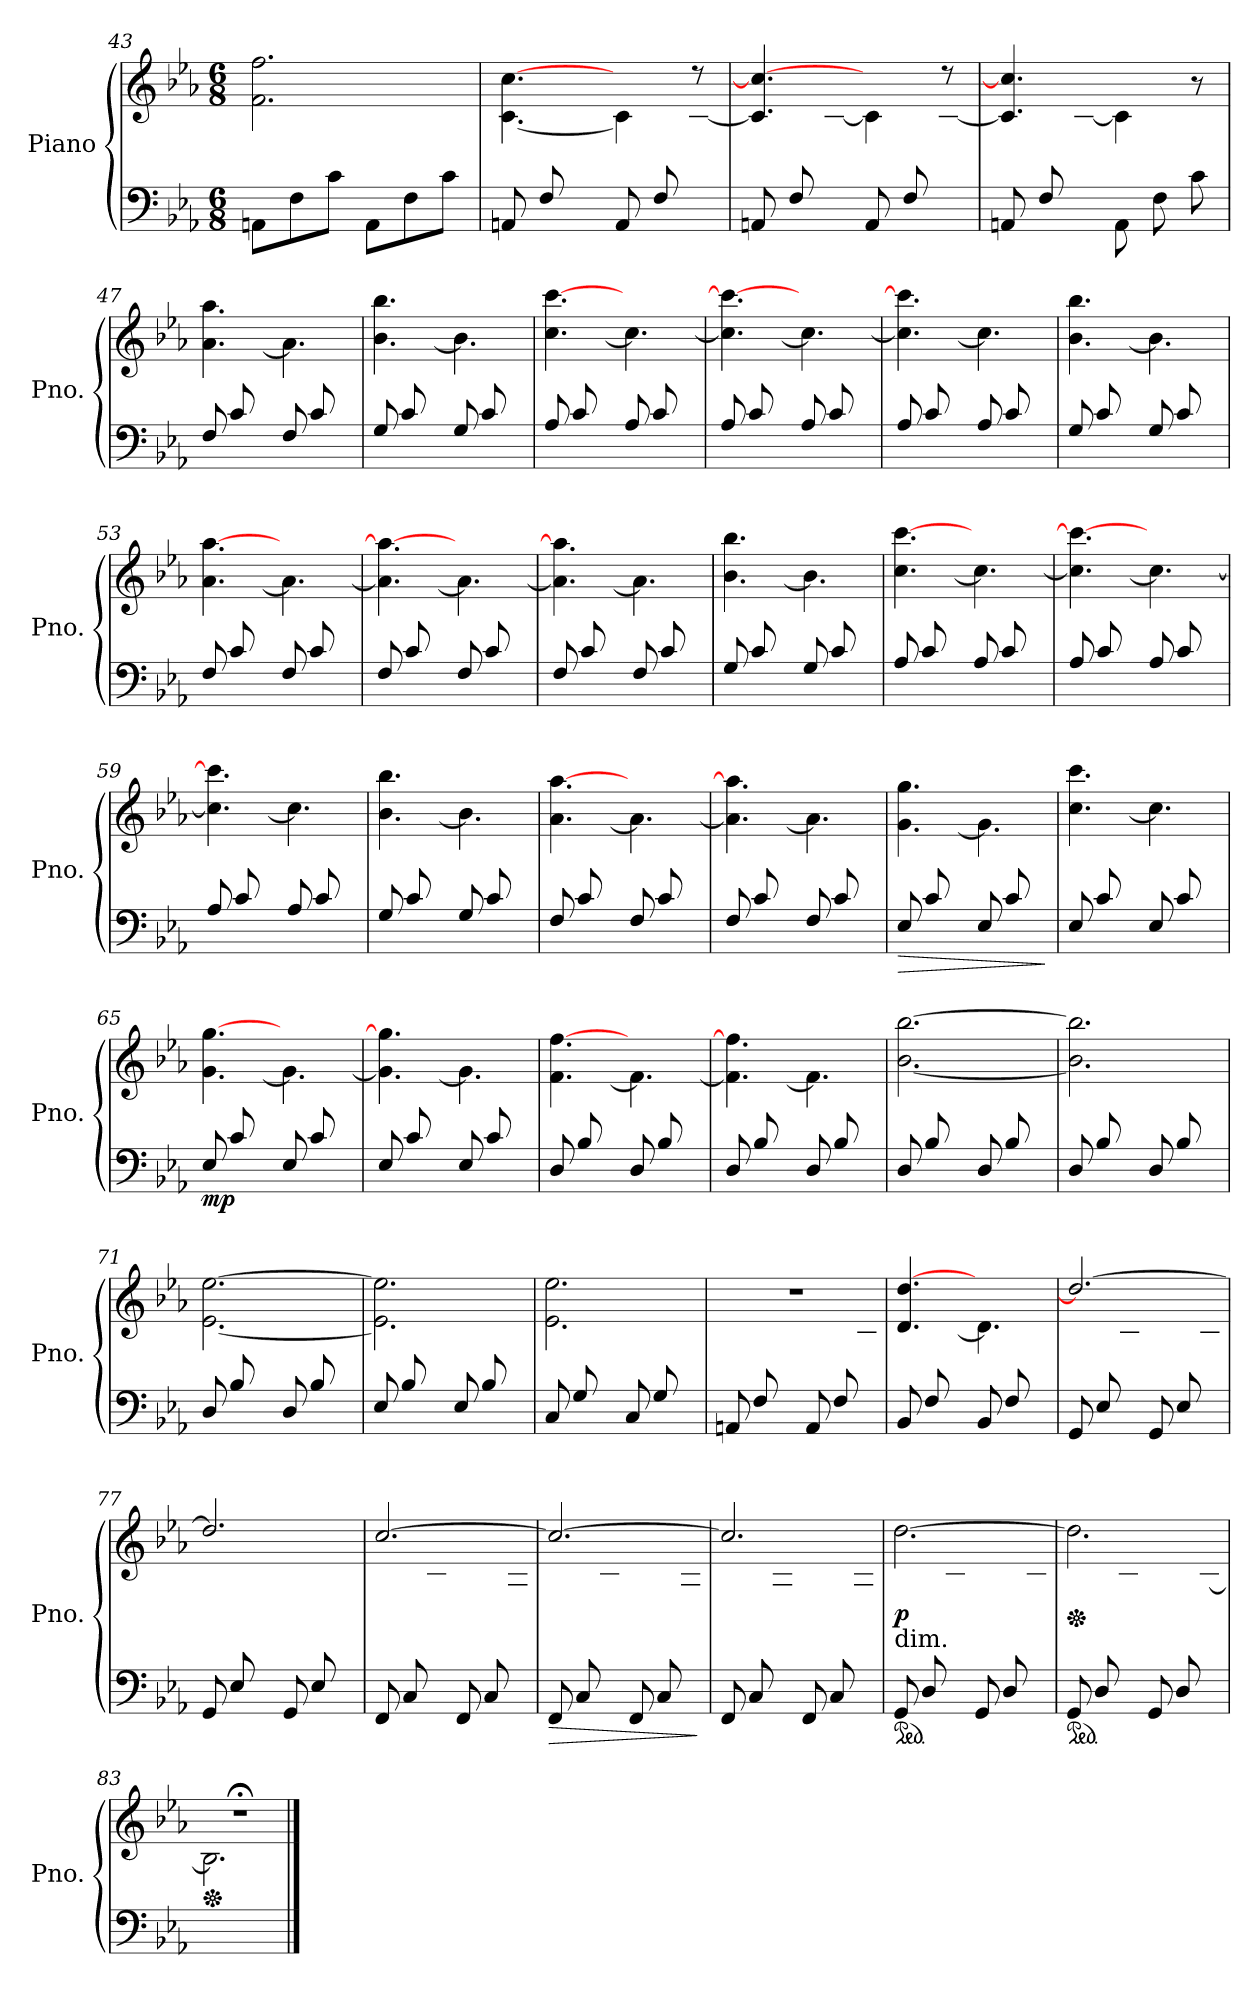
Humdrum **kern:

**kern	**kern	**dynam
*part1	*part1	*part1
*staff2	*staff1	*staff1/2
*I"Piano	*	*
*I'Pno.	*	*
*clefF4	*clefG2	*
*k[b-e-a-]	*k[b-e-a-]	*
*M6/8	*M6/8	*
=43	=43	=43
8AAn\L	2.f\ 2.ff\	.
8F\	.	.
8c\J	.	.
8AA\L	.	.
8F\	.	.
8c\J	.	.
=44	=44	=44
*	*^	*
8AAn/L	[4.c\ [4.cc\	4ryy	.
8F/	.	.	.
8ryy	.	8f\J	.
8AA/L	4c\]	4ryy	.
8F/	.	.	.
8ryy	8r	[8c\J	.
=45	=45	=45	=45
8AAn/L	4.c/] 4.cc/_	4ryy	.
8F/	.	.	.
8ryy	.	[8c\J	.
8AA/L	4c\]	4ryy	.
8F/	.	.	.
8ryy	8r	[8c\J	.
=46	=46	=46	=46
8AAn/L	4.c/] 4.cc/]	4ryy	.
8F/	.	.	.
8ryy	.	[8c\J	.
8AA\L	4c\]	4.ryy	.
8F\	.	.	.
8c\J	8r	.	.
=47	=47	=47	=47
8F/L	4.a-\ 4.aa-\	4ryy	.
8c/	.	.	.
8ryy	.	[8a-\J	.
8F/L	4.a-\]	4ryy	.
8c/	.	.	.
8ryy	.	8a-\J	.
=48	=48	=48	=48
8G/L	4.b-\ 4.bb-\	4ryy	.
8c/	.	.	.
8ryy	.	[8b-\J	.
8G/L	4.b-\]	4ryy	.
8c/	.	.	.
8ryy	.	8b-\J	.
=49	=49	=49	=49
8A-/L	4.cc\ [4.ccc\	4ryy	.
8c/	.	.	.
8ryy	.	[8cc\J	.
8A-/L	4.cc\]	4ryy	.
8c/	.	.	.
8ryy	.	[8cc\J	.
=50	=50	=50	=50
8A-/L	4.cc\] 4.ccc\_	4ryy	.
8c/	.	.	.
8ryy	.	[8cc\J	.
8A-/L	4.cc\]	4ryy	.
8c/	.	.	.
8ryy	.	[8cc\J	.
=51	=51	=51	=51
8A-/L	4.cc\] 4.ccc\]	4ryy	.
8c/	.	.	.
8ryy	.	[8cc\J	.
8A-/L	4.cc\]	4ryy	.
8c/	.	.	.
8ryy	.	8cc\J	.
=52	=52	=52	=52
8G/L	4.b-\ 4.bb-\	4ryy	.
8c/	.	.	.
8ryy	.	[8b-\J	.
8G/L	4.b-\]	4ryy	.
8c/	.	.	.
8ryy	.	8b-\J	.
=53	=53	=53	=53
8F/L	4.a-\ [4.aa-\	4ryy	.
8c/	.	.	.
8ryy	.	[8a-\J	.
8F/L	4.a-\]	4ryy	.
8c/	.	.	.
8ryy	.	[8a-\J	.
=54	=54	=54	=54
8F/L	4.a-\] 4.aa-\_	4ryy	.
8c/	.	.	.
8ryy	.	[8a-\J	.
8F/L	4.a-\]	4ryy	.
8c/	.	.	.
8ryy	.	[8a-\J	.
=55	=55	=55	=55
8F/L	4.a-\] 4.aa-\]	4ryy	.
8c/	.	.	.
8ryy	.	[8a-\J	.
8F/L	4.a-\]	4ryy	.
8c/	.	.	.
8ryy	.	8a-\J	.
=56	=56	=56	=56
8G/L	4.b-\ 4.bb-\	4ryy	.
8c/	.	.	.
8ryy	.	[8b-\J	.
8G/L	4.b-\]	4ryy	.
8c/	.	.	.
8ryy	.	8b-\J	.
=57	=57	=57	=57
8A-/L	4.cc\ [4.ccc\	4ryy	.
8c/	.	.	.
8ryy	.	[8cc\J	.
8A-/L	4.cc\]	4ryy	.
8c/	.	.	.
8ryy	.	[8cc\J	.
=58	=58	=58	=58
8A-/L	4.cc\] 4.ccc\_	4ryy	.
8c/	.	.	.
8ryy	.	[8cc\J	.
8A-/L	4.cc\]	4ryy	.
8c/	.	.	.
8ryy	.	[8cc\J	.
=59	=59	=59	=59
8A-/L	4.cc\] 4.ccc\]	4ryy	.
8c/	.	.	.
8ryy	.	[8cc\J	.
8A-/L	4.cc\]	4ryy	.
8c/	.	.	.
8ryy	.	8cc\J	.
=60	=60	=60	=60
8G/L	4.b-\ 4.bb-\	4ryy	.
8c/	.	.	.
8ryy	.	[8b-\J	.
8G/L	4.b-\]	4ryy	.
8c/	.	.	.
8ryy	.	8b-\J	.
=61	=61	=61	=61
8F/L	4.a-\ [4.aa-\	4ryy	.
8c/	.	.	.
8ryy	.	[8a-\J	.
8F/L	4.a-\]	4ryy	.
8c/	.	.	.
8ryy	.	[8a-\J	.
=62	=62	=62	=62
8F/L	4.a-\] 4.aa-\]	4ryy	.
8c/	.	.	.
8ryy	.	[8a-\J	.
8F/L	4.a-\]	4ryy	.
8c/	.	.	.
8ryy	.	8a-\J	.
=63	=63	=63	=63
!	!	!	!LO:HP:b=2
8E-/L	4.g\ 4.gg\	4ryy	>
8c/	.	.	.
8ryy	.	[8g\J	.
8E-/L	4.g\]	4ryy	.
8c/	.	.	.
8ryy	.	8g\J	.
*	*v	*v	*
.	.	]
=64	=64	=64
*	*^	*
8E-/L	4.cc\ 4.ccc\	4ryy	.
8c/	.	.	.
8ryy	.	[8cc\J	.
8E-/L	4.cc\]	4ryy	.
8c/	.	.	.
8ryy	.	8g\J	.
=65	=65	=65	=65
!	!	!	!LO:DY:b=2
8E-/L	4.g\ [4.gg\	4ryy	mp
8c/	.	.	.
8ryy	.	[8g\J	.
8E-/L	4.g\]	4ryy	.
8c/	.	.	.
8ryy	.	[8g\J	.
=66	=66	=66	=66
8E-/L	4.g\] 4.gg\]	4ryy	.
8c/	.	.	.
8ryy	.	[8g\J	.
8E-/L	4.g\]	4ryy	.
8c/	.	.	.
8ryy	.	8g\J	.
=67	=67	=67	=67
8D/L	4.f\ [4.ff\	4ryy	.
8B-/	.	.	.
8ryy	.	[8f\J	.
8D/L	4.f\]	4ryy	.
8B-/	.	.	.
8ryy	.	[8f\J	.
=68	=68	=68	=68
8D/L	4.f\] 4.ff\]	4ryy	.
8B-/	.	.	.
8ryy	.	[8f\J	.
8D/L	4.f\]	4ryy	.
8B-/	.	.	.
8ryy	.	8f\J	.
=69	=69	=69	=69
8D/L	[2.b-\ [2.bb-\	4ryy	.
8B-/	.	.	.
8ryy	.	8f\J	.
8D/L	.	4ryy	.
8B-/	.	.	.
8ryy	.	8f\J	.
=70	=70	=70	=70
8D/L	2.b-\] 2.bb-\]	4ryy	.
8B-/	.	.	.
8ryy	.	8f\J	.
8D/L	.	4ryy	.
8B-/	.	.	.
8ryy	.	8f\J	.
=71	=71	=71	=71
8D/L	[2.e-\ [2.ee-\	4ryy	.
8B-/	.	.	.
8ryy	.	8f\J	.
8D/L	.	4ryy	.
8B-/	.	.	.
8ryy	.	8f\J	.
=72	=72	=72	=72
8E-/L	2.e-\] 2.ee-\]	4ryy	.
8B-/	.	.	.
8ryy	.	8g\J	.
8E-/L	.	4ryy	.
8B-/	.	.	.
8ryy	.	8g\J	.
=73	=73	=73	=73
8C/L	2.e-\ 2.ee-\	4ryy	.
8G/	.	.	.
8ryy	.	8e-\J	.
8C/L	.	4ryy	.
8G/	.	.	.
8ryy	.	8e-\J	.
=74	=74	=74	=74
8AAn/L	2.r	4ryy	.
8F/	.	.	.
8ryy	.	8f\J	.
8AA/L	.	4ryy	.
8F/	.	.	.
8ryy	.	8c\J	.
=75	=75	=75	=75
8BB-/L	4.d/ [4.dd/	4ryy	.
8F/	.	.	.
8ryy	.	[8d\J	.
8BB-/L	4.d\]	4ryy	.
8F/	.	.	.
8ryy	.	8d\J	.
=76	=76	=76	=76
8GG/L	2.dd/_	4ryy	.
8E-/	.	.	.
8ryy	.	8B-\J	.
8GG/L	.	4ryy	.
8E-/	.	.	.
8ryy	.	8B-\J	.
=77	=77	=77	=77
8GG/L	2.dd/]	4ryy	.
8E-/	.	.	.
8ryy	.	8e-\J	.
8GG/L	.	4ryy	.
8E-/	.	.	.
8ryy	.	8d\J	.
=78	=78	=78	=78
8FF/L	[2.cc/	4ryy	.
8C/	.	.	.
8ryy	.	8c\J	.
8FF/L	.	4ryy	.
8C/	.	.	.
8ryy	.	8An\J	.
=79	=79	=79	=79
!	!	!	!LO:HP:b=2
8FF/L	2.cc/_	4ryy	>
8C/	.	.	.
8ryy	.	8c\J	.
8FF/L	.	4ryy	.
8C/	.	.	.
8ryy	.	8An\J	.
*	*v	*v	*
.	.	]
=80	=80	=80
*	*^	*
8FF/L	2.cc/]	4ryy	.
8C/	.	.	.
8ryy	.	8An\J	.
8FF/L	.	4ryy	.
8C/	.	.	.
8ryy	.	8A\J	.
=81	=81	=81	=81
*ped	*	*	*
!LO:TX:a:t=dim.	!	!	!
!	!	!	!LO:DY:b
8GG/L	[2.dd\	4ryy	p
8D/	.	.	.
8ryy	.	8B-\J	.
8GG/L	.	4ryy	.
8D/	.	.	.
8ryy	.	8B-\J	.
=82	=82	=82	=82
*ped	*	*	*
*	*Xped	*	*
8GG/L	2.dd\]	4ryy	.
8D/	.	.	.
8ryy	.	8B-\J	.
8GG/L	.	4ryy	.
8D/	.	.	.
8ryy	.	[8B-\J	.
=83	=83	=83	=83
*	*Xped	*	*
2.ryy	2.r;<	2.B-\]	.
*	*v	*v	*
==	==	==
*-	*-	*-
